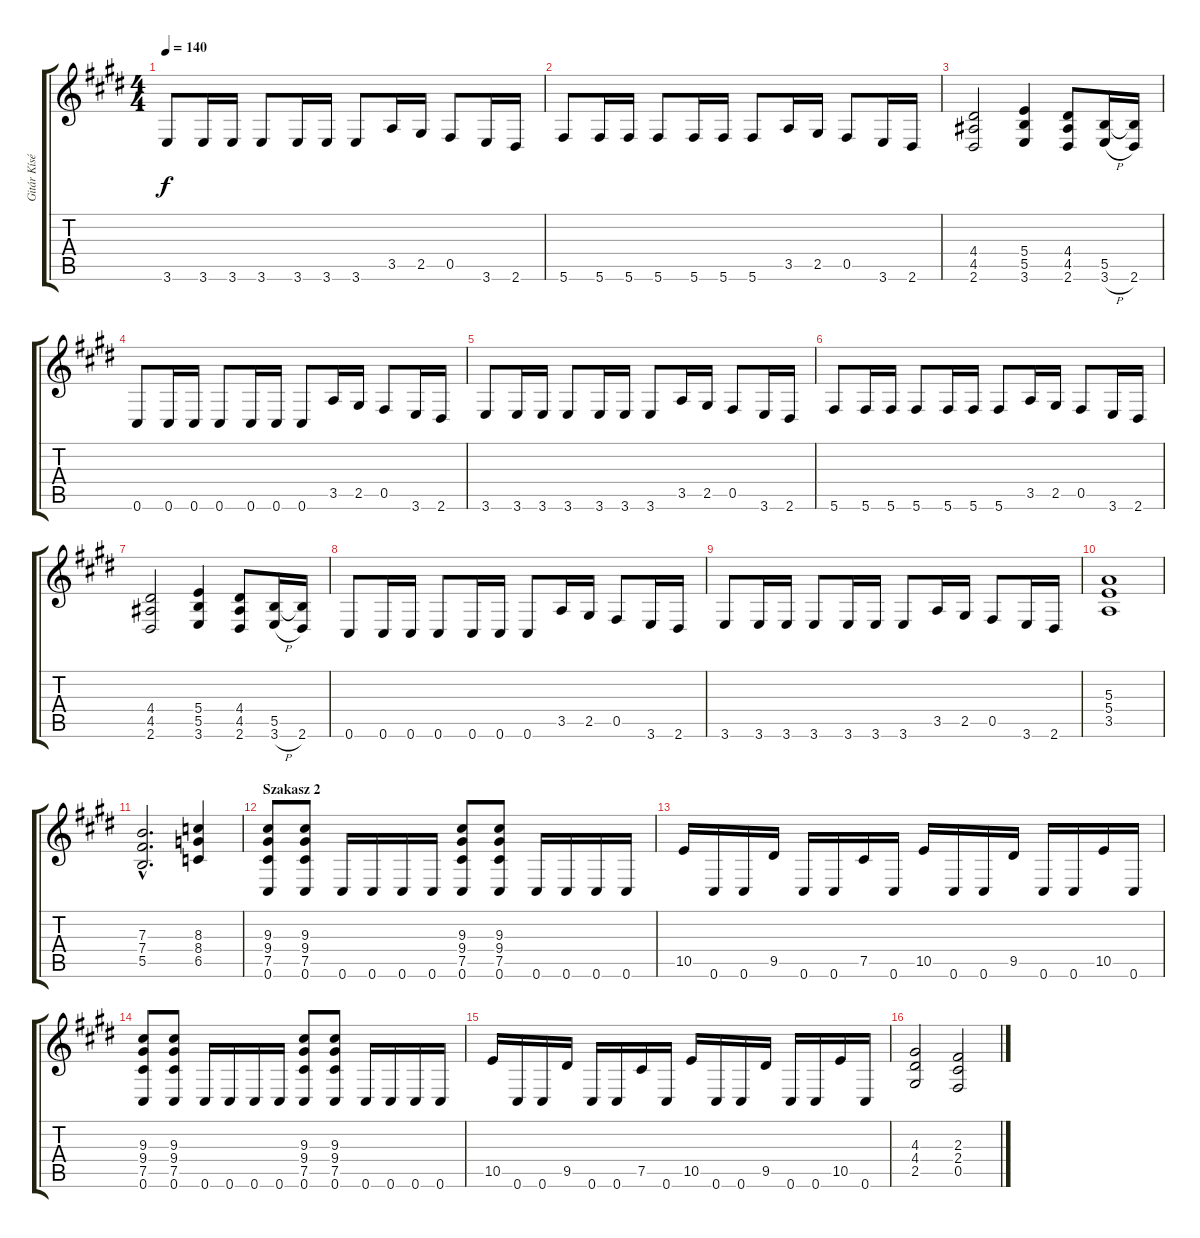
\track ("Gitár Kíséret 2" "Gitár Kísé") {instrument distortionguitar}
\staff {score tabs}
\tuning (Db4 Ab3 E3 B2 Gb2 Db2) {hide}
\ts (4 4)
\tempo 140
\clef g2
\ks c#minor
3.6.8{dy f} 3.6.16 3.6.16 3.6.8 3.6.16 3.6.16 3.6.8 3.5.16 2.5.16 0.5.8 3.6.16 2.6.16 |
5.6.8 5.6.16 5.6.16 5.6.8 5.6.16 5.6.16 5.6.8 3.5.16 2.5.16 0.5.8 3.6.16 2.6.16 |
(4.4 4.5 2.6).2 (5.4 5.5 3.6).4 (4.4 4.5 2.6).8 (5.5 3.6{h}).16 (5.5{t} 2.6).16 |
0.6.8 0.6.16 0.6.16 0.6.8 0.6.16 0.6.16 0.6.8 3.5.16 2.5.16 0.5.8 3.6.16 2.6.16 |
3.6.8 3.6.16 3.6.16 3.6.8 3.6.16 3.6.16 3.6.8 3.5.16 2.5.16 0.5.8 3.6.16 2.6.16 |
5.6.8 5.6.16 5.6.16 5.6.8 5.6.16 5.6.16 5.6.8 3.5.16 2.5.16 0.5.8 3.6.16 2.6.16 |
(4.4 4.5 2.6).2 (5.4 5.5 3.6).4 (4.4 4.5 2.6).8 (5.5 3.6{h}).16 (5.5{t} 2.6).16 |
0.6.8 0.6.16 0.6.16 0.6.8 0.6.16 0.6.16 0.6.8 3.5.16 2.5.16 0.5.8 3.6.16 2.6.16 |
3.6.8 3.6.16 3.6.16 3.6.8 3.6.16 3.6.16 3.6.8 3.5.16 2.5.16 0.5.8 3.6.16 2.6.16 |
(5.3 5.4 3.5).1 |
(7.3{hac} 7.4{hac} 5.5{hac}).2{d} (8.3 8.4 6.5).4 |
\section ("" "Szakasz 2")
(9.3 9.4 7.5 0.6).8 (9.3 9.4 7.5 0.6).8 0.6.16 0.6.16 0.6.16 0.6.16 (9.3 9.4 7.5 0.6).8 (9.3 9.4 7.5 0.6).8 0.6.16 0.6.16 0.6.16 0.6.16 |
10.5.16 0.6.16 0.6.16 9.5.16 0.6.16 0.6.16 7.5.16 0.6.16 10.5.16 0.6.16 0.6.16 9.5.16 0.6.16 0.6.16 10.5.16 0.6.16 |
(9.3 9.4 7.5 0.6).8 (9.3 9.4 7.5 0.6).8 0.6.16 0.6.16 0.6.16 0.6.16 (9.3 9.4 7.5 0.6).8 (9.3 9.4 7.5 0.6).8 0.6.16 0.6.16 0.6.16 0.6.16 |
10.5.16 0.6.16 0.6.16 9.5.16 0.6.16 0.6.16 7.5.16 0.6.16 10.5.16 0.6.16 0.6.16 9.5.16 0.6.16 0.6.16 10.5.16 0.6.16 |
(4.3 4.4 2.5).2 (2.3 2.4 0.5).2
